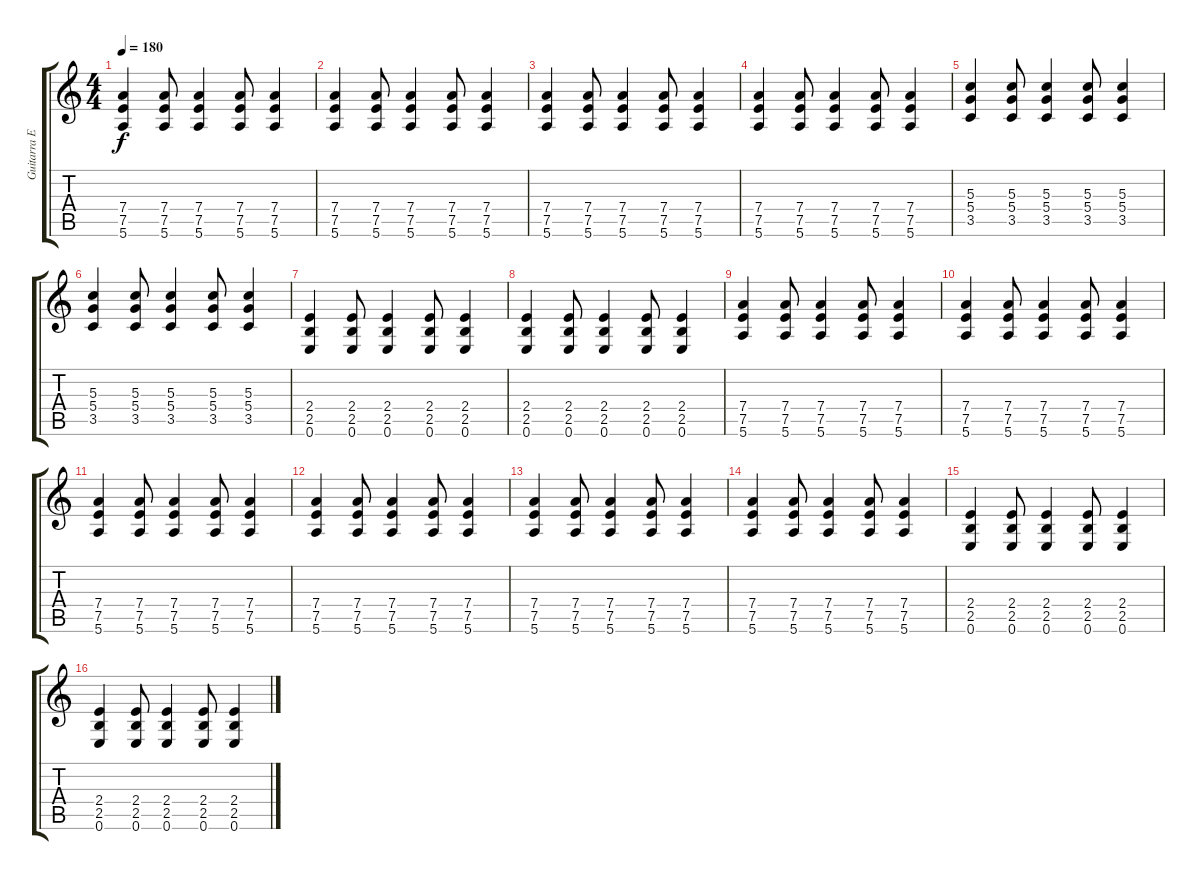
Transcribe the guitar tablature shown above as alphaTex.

\track ("Guitarra Eléctrica 2" "Guitarra E") {instrument overdrivenguitar}
\staff {score tabs}
\tuning (E4 B3 G3 D3 A2 E2) {hide}
\ts (4 4)
\tempo 180
\clef g2
\ks c
(7.4 7.5 5.6).4{dy f} (7.4 7.5 5.6).8 (7.4 7.5 5.6).4 (7.4 7.5 5.6).8 (7.4 7.5 5.6).4 |
(7.4 7.5 5.6).4 (7.4 7.5 5.6).8 (7.4 7.5 5.6).4 (7.4 7.5 5.6).8 (7.4 7.5 5.6).4 |
(7.4 7.5 5.6).4 (7.4 7.5 5.6).8 (7.4 7.5 5.6).4 (7.4 7.5 5.6).8 (7.4 7.5 5.6).4 |
(7.4 7.5 5.6).4 (7.4 7.5 5.6).8 (7.4 7.5 5.6).4 (7.4 7.5 5.6).8 (7.4 7.5 5.6).4 |
(5.3 5.4 3.5).4 (5.3 5.4 3.5).8 (5.3 5.4 3.5).4 (5.3 5.4 3.5).8 (5.3 5.4 3.5).4 |
(5.3 5.4 3.5).4 (5.3 5.4 3.5).8 (5.3 5.4 3.5).4 (5.3 5.4 3.5).8 (5.3 5.4 3.5).4 |
(2.4 2.5 0.6).4 (2.4 2.5 0.6).8 (2.4 2.5 0.6).4 (2.4 2.5 0.6).8 (2.4 2.5 0.6).4 |
(2.4 2.5 0.6).4 (2.4 2.5 0.6).8 (2.4 2.5 0.6).4 (2.4 2.5 0.6).8 (2.4 2.5 0.6).4 |
(7.4 7.5 5.6).4 (7.4 7.5 5.6).8 (7.4 7.5 5.6).4 (7.4 7.5 5.6).8 (7.4 7.5 5.6).4 |
(7.4 7.5 5.6).4 (7.4 7.5 5.6).8 (7.4 7.5 5.6).4 (7.4 7.5 5.6).8 (7.4 7.5 5.6).4 |
(7.4 7.5 5.6).4 (7.4 7.5 5.6).8 (7.4 7.5 5.6).4 (7.4 7.5 5.6).8 (7.4 7.5 5.6).4 |
(7.4 7.5 5.6).4 (7.4 7.5 5.6).8 (7.4 7.5 5.6).4 (7.4 7.5 5.6).8 (7.4 7.5 5.6).4 |
(7.4 7.5 5.6).4 (7.4 7.5 5.6).8 (7.4 7.5 5.6).4 (7.4 7.5 5.6).8 (7.4 7.5 5.6).4 |
(7.4 7.5 5.6).4 (7.4 7.5 5.6).8 (7.4 7.5 5.6).4 (7.4 7.5 5.6).8 (7.4 7.5 5.6).4 |
(2.4 2.5 0.6).4 (2.4 2.5 0.6).8 (2.4 2.5 0.6).4 (2.4 2.5 0.6).8 (2.4 2.5 0.6).4 |
(2.4 2.5 0.6).4 (2.4 2.5 0.6).8 (2.4 2.5 0.6).4 (2.4 2.5 0.6).8 (2.4 2.5 0.6).4
